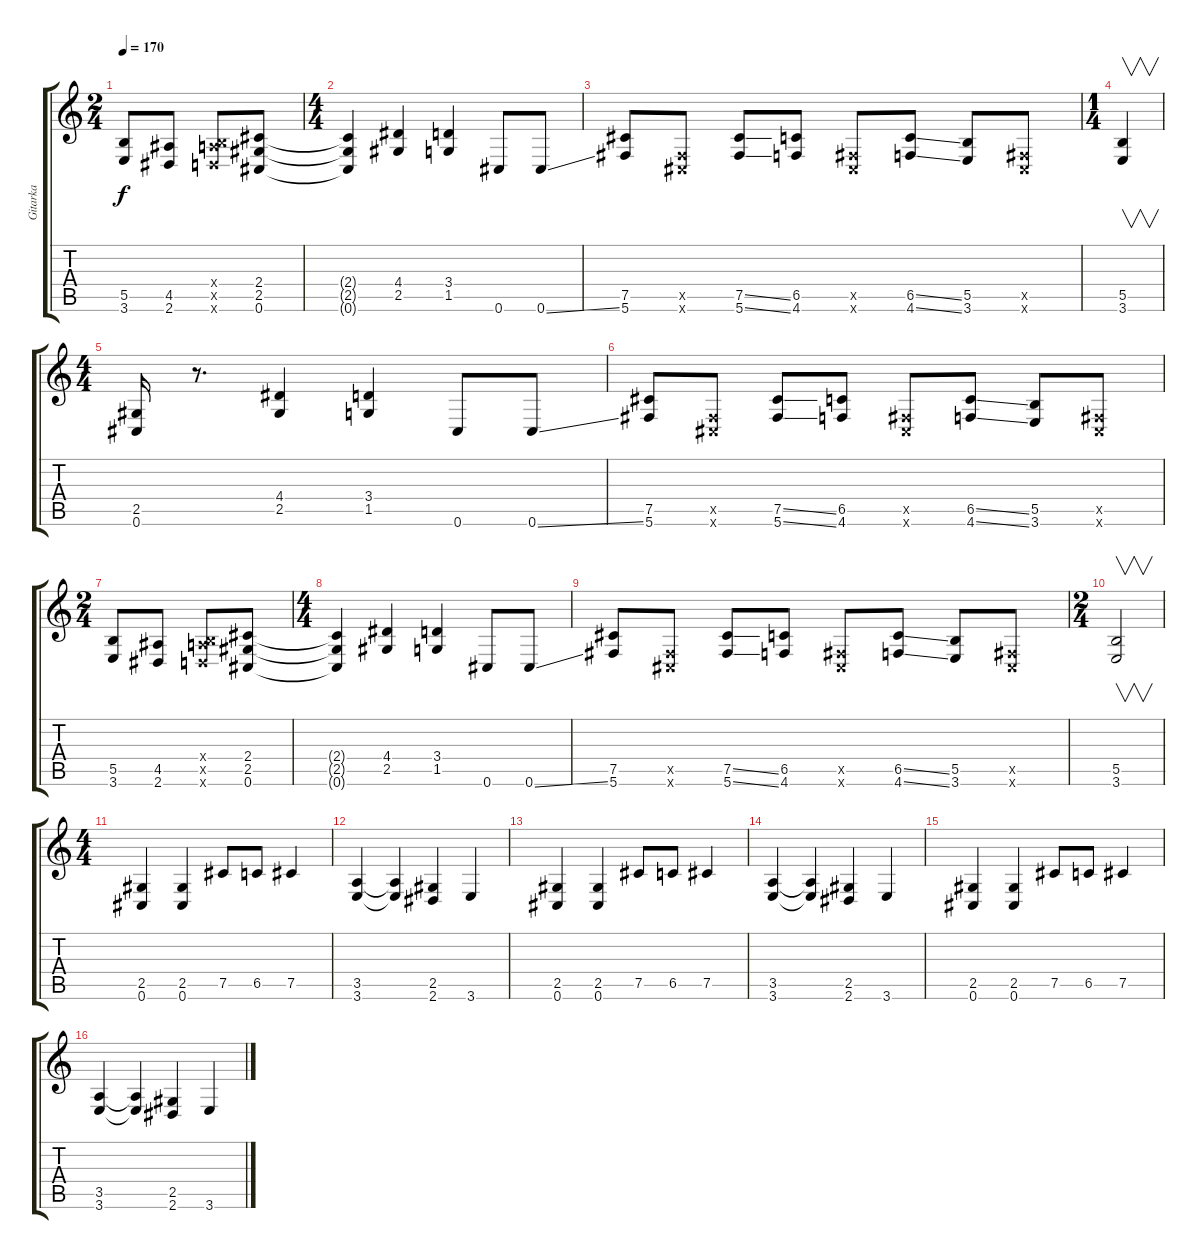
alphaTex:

\track ("Gitarka" "Gitarka") {instrument distortionguitar}
\staff {score tabs}
\tuning (Db4 Ab3 E3 B2 Gb2 Db2) {hide}
\ts (2 4)
\tempo 170
\clef g2
\ks c
(5.5 3.6).8{dy f} (4.5 2.6).8 (0.4{x} 3.5{x} 1.6{x}).8 (2.4 2.5 0.6).8 |
\ts (4 4)
(2.4{t} 2.5{t} 0.6{t}).4 (4.4 2.5).4 (3.4 1.5).4 0.6.8 0.6{ss}.8 |
(7.5 5.6).8 (0.5{x} 0.6{x}).8 (7.5{ss} 5.6{ss}).8 (6.5 4.6).8 (0.5{x} 0.6{x}).8 (6.5{ss} 4.6{ss}).8 (5.5 3.6).8 (0.5{x} 0.6{x}).8 |
\ts (1 4)
(5.5 3.6).4{v} |
\ts (4 4)
(2.5 0.6).16 r.8{d} (4.4 2.5).4 (3.4 1.5).4 0.6.8 0.6{ss}.8 |
(7.5 5.6).8 (0.5{x} 0.6{x}).8 (7.5{ss} 5.6{ss}).8 (6.5 4.6).8 (0.5{x} 0.6{x}).8 (6.5{ss} 4.6{ss}).8 (5.5 3.6).8 (0.5{x} 0.6{x}).8 |
\ts (2 4)
(5.5 3.6).8 (4.5 2.6).8 (0.4{x} 3.5{x} 1.6{x}).8 (2.4 2.5 0.6).8 |
\ts (4 4)
(2.4{t} 2.5{t} 0.6{t}).4 (4.4 2.5).4 (3.4 1.5).4 0.6.8 0.6{ss}.8 |
(7.5 5.6).8 (0.5{x} 0.6{x}).8 (7.5{ss} 5.6{ss}).8 (6.5 4.6).8 (0.5{x} 0.6{x}).8 (6.5{ss} 4.6{ss}).8 (5.5 3.6).8 (0.5{x} 0.6{x}).8 |
\ts (2 4)
(5.5 3.6).2{v} |
\ts (4 4)
(2.5 0.6).4 (2.5 0.6).4 7.5.8 6.5.8 7.5.4 |
(3.5 3.6).4 (3.5{t} 3.6{t}).4 (2.5 2.6).4 3.6.4 |
(2.5 0.6).4 (2.5 0.6).4 7.5.8 6.5.8 7.5.4 |
(3.5 3.6).4 (3.5{t} 3.6{t}).4 (2.5 2.6).4 3.6.4 |
(2.5 0.6).4 (2.5 0.6).4 7.5.8 6.5.8 7.5.4 |
(3.5 3.6).4 (3.5{t} 3.6{t}).4 (2.5 2.6).4 3.6.4
